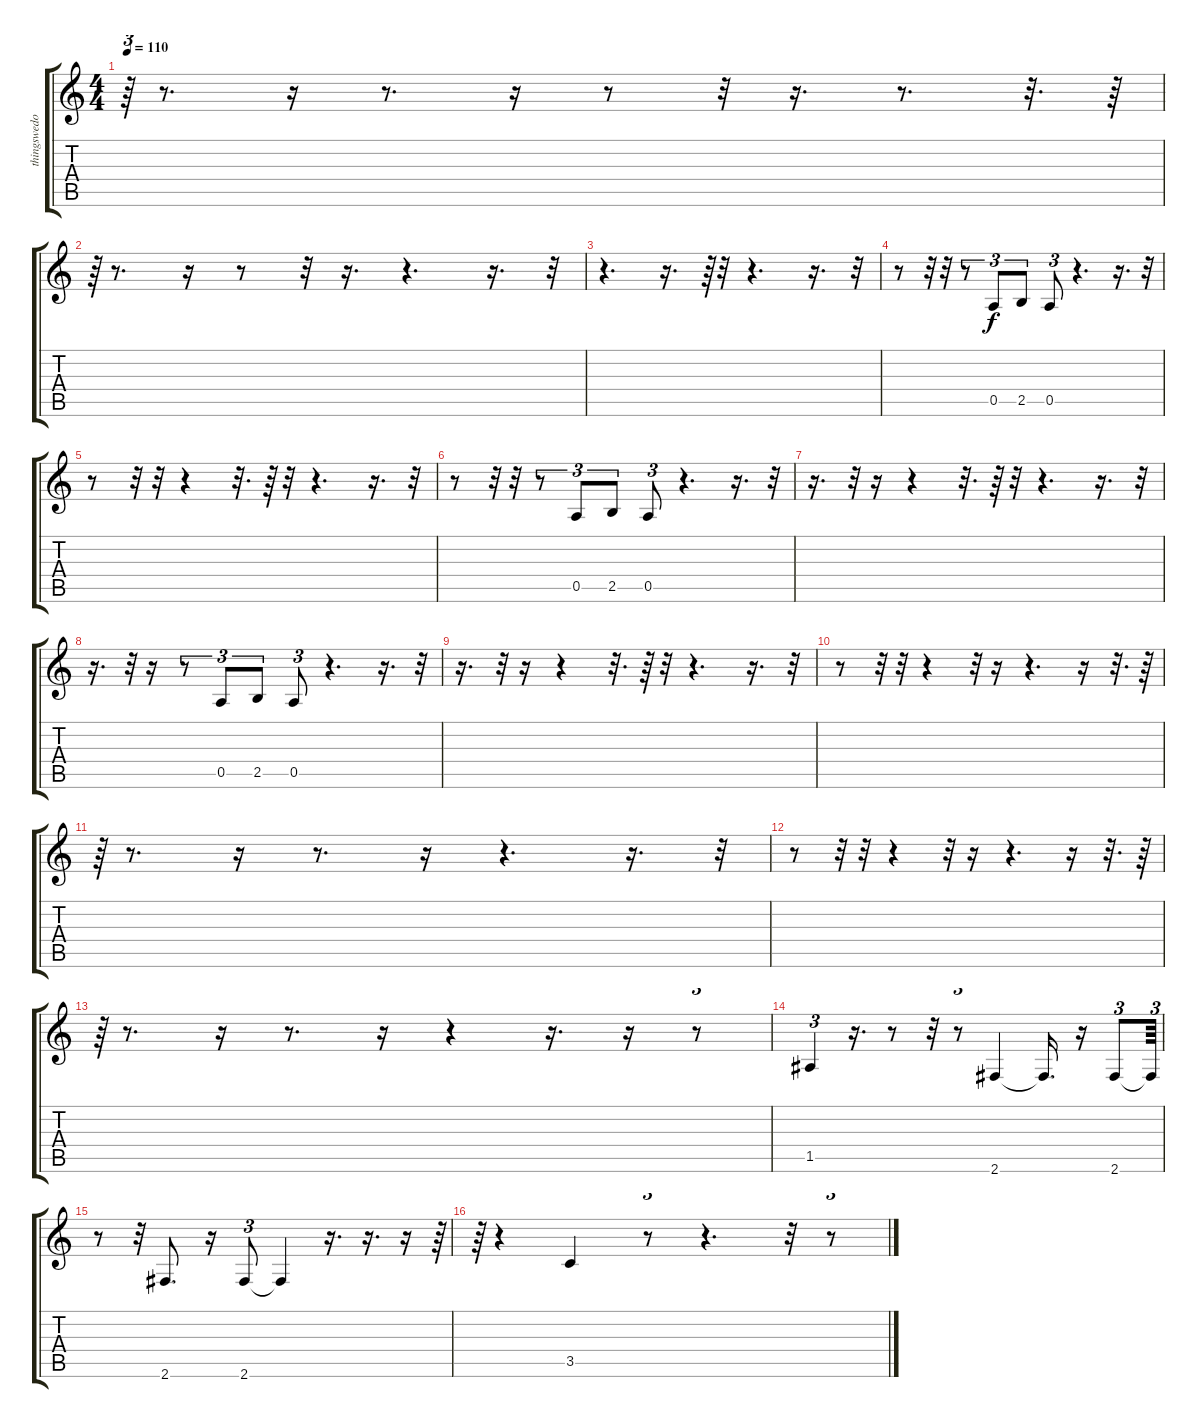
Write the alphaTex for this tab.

\track ("thingswedo" "thingswedo") {instrument electricbassfinger}
\staff {score tabs}
\tuning (E4 B3 G3 D3 A2 E2) {hide}
\ts (4 4)
\tempo 110
\clef g2
\ks c
r.64{tu (3 2) dy f} r.8{d} r.16 r.8{d} r.16 r.8 r.32 r.16{d} r.8{d} r.32{d} r.64 |
r.64{tu (3 2)} r.8{d} r.16 r.8 r.32 r.16{d} r.4{d} r.16{d} r.32{tu (3 2)} |
r.4{d} r.16{d} r.64{tu (3 2)} r.32 r.4{d} r.16{d} r.32{tu (3 2)} |
r.8 r.32{tu (3 2)} r.32 r.8{tu (3 2)} 0.5.8{tu (3 2)} 2.5.8{tu (3 2)} 0.5.8{tu (3 2)} r.4{d} r.16{d} r.32{tu (3 2)} |
r.8 r.32{tu (3 2)} r.32 r.4 r.32{d} r.64 r.32 r.4{d} r.16{d} r.32{tu (3 2)} |
r.8 r.32{tu (3 2)} r.32 r.8{tu (3 2)} 0.5.8{tu (3 2)} 2.5.8{tu (3 2)} 0.5.8{tu (3 2)} r.4{d} r.16{d} r.32{tu (3 2)} |
r.16{d} r.32{tu (3 2)} r.16 r.4 r.32{d} r.64 r.32 r.4{d} r.16{d} r.32{tu (3 2)} |
r.16{d} r.32{tu (3 2)} r.16 r.8{tu (3 2)} 0.5.8{tu (3 2)} 2.5.8{tu (3 2)} 0.5.8{tu (3 2)} r.4{d} r.16{d} r.32{tu (3 2)} |
r.16{d} r.32{tu (3 2)} r.16 r.4 r.32{d} r.64 r.32 r.4{d} r.16{d} r.32{tu (3 2)} |
r.8 r.32{tu (3 2)} r.32 r.4 r.32{tu (3 2)} r.16 r.4{d} r.16 r.32{d} r.64 |
r.64{tu (3 2)} r.8{d} r.16 r.8{d} r.16 r.4{d} r.16{d} r.32{tu (3 2)} |
r.8 r.32{tu (3 2)} r.32 r.4 r.32{tu (3 2)} r.16 r.4{d} r.16 r.32{d} r.64 |
r.64{tu (3 2)} r.8{d} r.16 r.8{d} r.16 r.4 r.16{d} r.16 r.8{tu (3 2)} |
1.5.4{tu (3 2)} r.16{d} r.8 r.32 r.8{tu (3 2)} 2.6.4 2.6{t}.16{d} r.16 2.6.8{tu (3 2)} 2.6{t}.64{tu (3 2)} |
r.8 r.32 2.6.8{d} r.16 2.6.8{tu (3 2)} 2.6{t}.4 r.16{d} r.16{d} r.16 r.64{tu (3 2)} |
r.64{tu (3 2)} r.4{tu (3 2)} 3.5.4 r.8{tu (3 2)} r.4{d} r.32 r.8{tu (3 2)}
